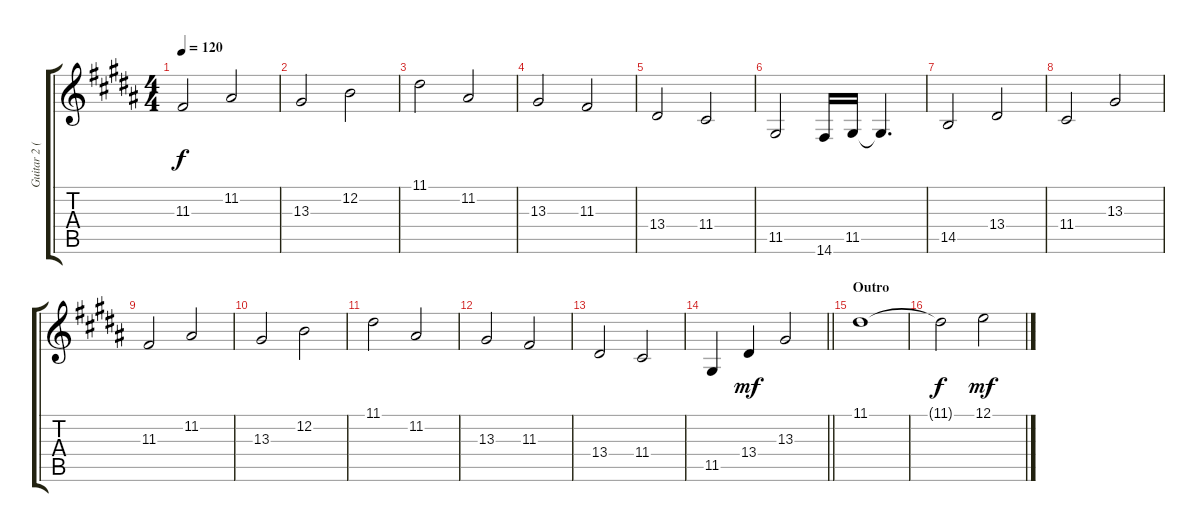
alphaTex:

\track ("Guitar 2 (Synth Arrangement)" "Guitar 2 (") {instrument pad2warm}
\staff {score tabs}
\tuning (E4 B3 G3 D3 A2 E2) {hide}
\ts (4 4)
\tempo 120
\clef g2
\ks b
11.3.2{dy f} 11.2.2 |
13.3.2 12.2.2 |
11.1.2 11.2.2 |
13.3.2 11.3.2 |
13.4.2 11.4.2 |
11.5.2 14.6.16 11.5.16 11.5{t}.4{d} |
14.5.2 13.4.2 |
11.4.2 13.3.2 |
11.3.2 11.2.2 |
13.3.2 12.2.2 |
11.1.2 11.2.2 |
13.3.2 11.3.2 |
13.4.2 11.4.2 |
\barLineRight lightlight
11.5.4 13.4.4{dy mf} 13.3.2 |
\section ("" "Outro")
11.1.1 |
11.1{t}.2{dy f} 12.1.2{dy mf}
